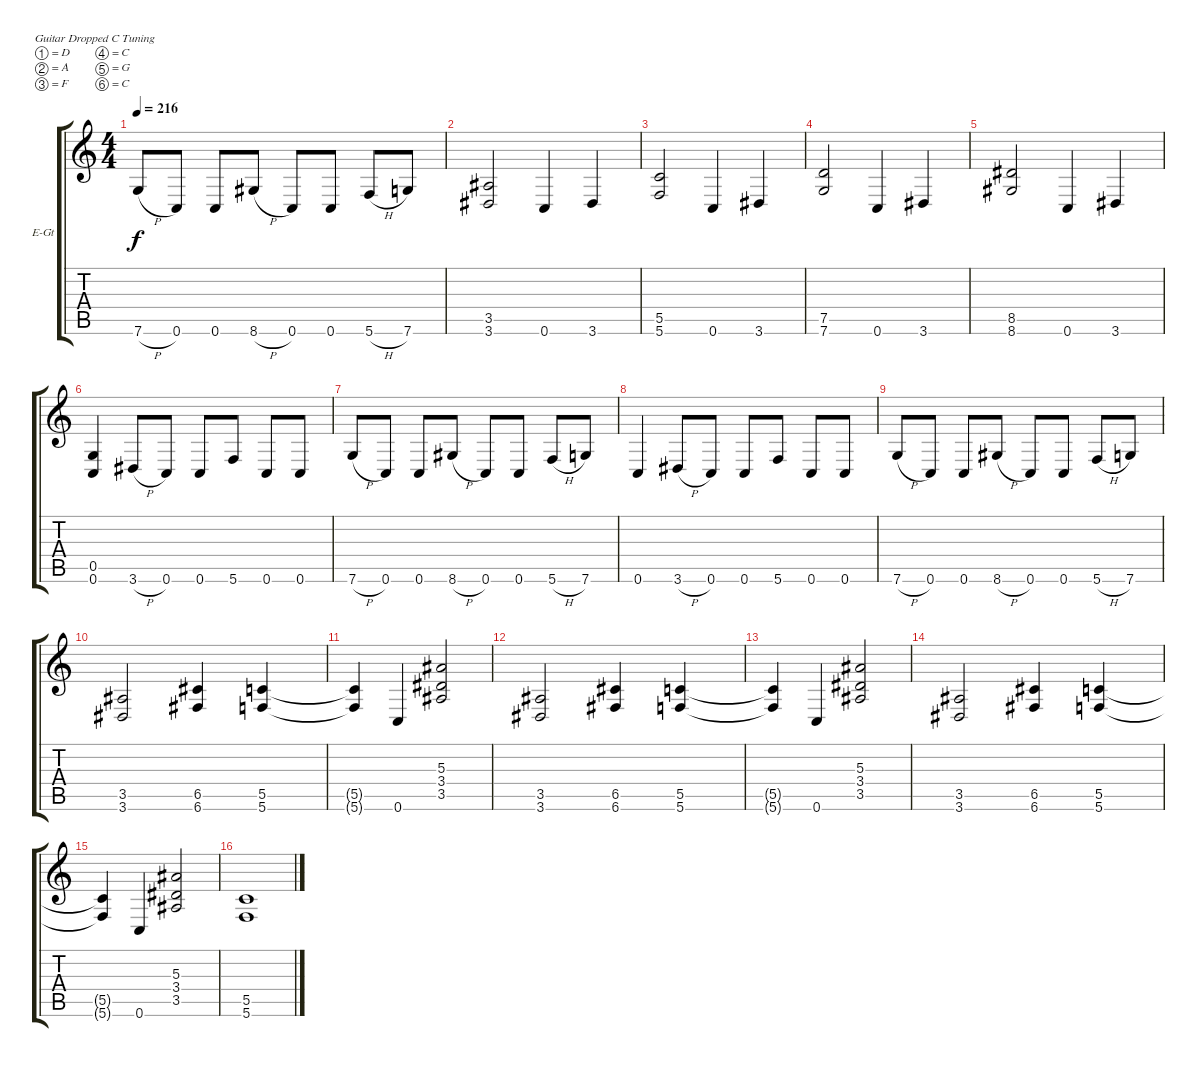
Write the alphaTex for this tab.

\bracketExtendMode groupsimilarinstruments
\firstSystemTrackNameOrientation horizontal
\otherSystemsTrackNameOrientation horizontal
\track ("Utwór 1" "E-Gt") {instrument distortionguitar}
\staff {score tabs}
\tuning (D4 A3 F3 C3 G2 C2)
\ts (4 4)
\tempo 216
\clef g2
\ks c
7.6{h}.8{dy f} 0.6.8 0.6.8 8.6{h}.8 0.6.8 0.6.8 5.6{h}.8 7.6.8 |
(3.5 3.6).2 0.6.4 3.6.4 |
(5.5 5.6).2 0.6.4 3.6.4 |
(7.5 7.6).2 0.6.4 3.6.4 |
(8.5 8.6).2 0.6.4 3.6.4 |
(0.5 0.6).4 3.6{h}.8 0.6.8 0.6.8 5.6.8 0.6.8 0.6.8 |
7.6{h}.8 0.6.8 0.6.8 8.6{h}.8 0.6.8 0.6.8 5.6{h}.8 7.6.8 |
0.6.4 3.6{h}.8 0.6.8 0.6.8 5.6.8 0.6.8 0.6.8 |
7.6{h}.8 0.6.8 0.6.8 8.6{h}.8 0.6.8 0.6.8 5.6{h}.8 7.6.8 |
(3.5 3.6).2 (6.5 6.6).4 (5.5 5.6).4 |
(5.5{t} 5.6{t}).4 0.6.4 (5.3 3.4 3.5).2 |
(3.5 3.6).2 (6.5 6.6).4 (5.5 5.6).4 |
(5.5{t} 5.6{t}).4 0.6.4 (5.3 3.4 3.5).2 |
(3.5 3.6).2 (6.5 6.6).4 (5.5 5.6).4 |
(5.5{t} 5.6{t}).4 0.6.4 (5.3 3.4 3.5).2 |
(5.5 5.6).1
